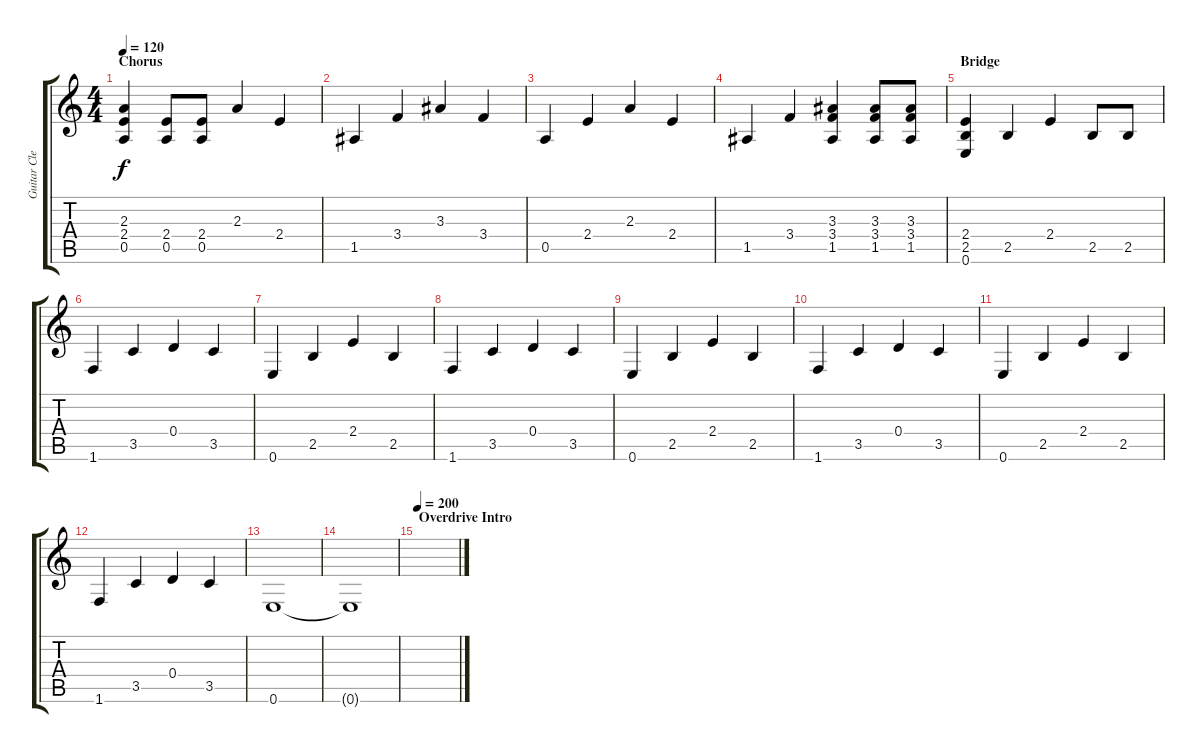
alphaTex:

\track ("Guitar Clean" "Guitar Cle") {instrument distortionguitar}
\staff {score tabs}
\tuning (E4 B3 G3 D3 A2 E2) {hide}
\ts (4 4)
\section ("" "Chorus")
\tempo 120
\clef g2
\ks c
(2.3 2.4 0.5).4{dy f} (2.4 0.5).8 (2.4 0.5).8 2.3.4 2.4.4 |
1.5.4 3.4.4 3.3.4 3.4.4 |
0.5.4 2.4.4 2.3.4 2.4.4 |
1.5.4 3.4.4 (3.3 3.4 1.5).4 (3.3 3.4 1.5).8 (3.3 3.4 1.5).8 |
\section ("" "Bridge")
(2.4 2.5 0.6).4 2.5.4 2.4.4 2.5.8 2.5.8 |
1.6.4 3.5.4 0.4.4 3.5.4 |
0.6.4 2.5.4 2.4.4 2.5.4 |
1.6.4 3.5.4 0.4.4 3.5.4 |
0.6.4 2.5.4 2.4.4 2.5.4 |
1.6.4 3.5.4 0.4.4 3.5.4 |
0.6.4 2.5.4 2.4.4 2.5.4 |
1.6.4 3.5.4 0.4.4 3.5.4 |
0.6.1 |
0.6{t}.1 |
\section ("" "Overdrive Intro")
\tempo 200
